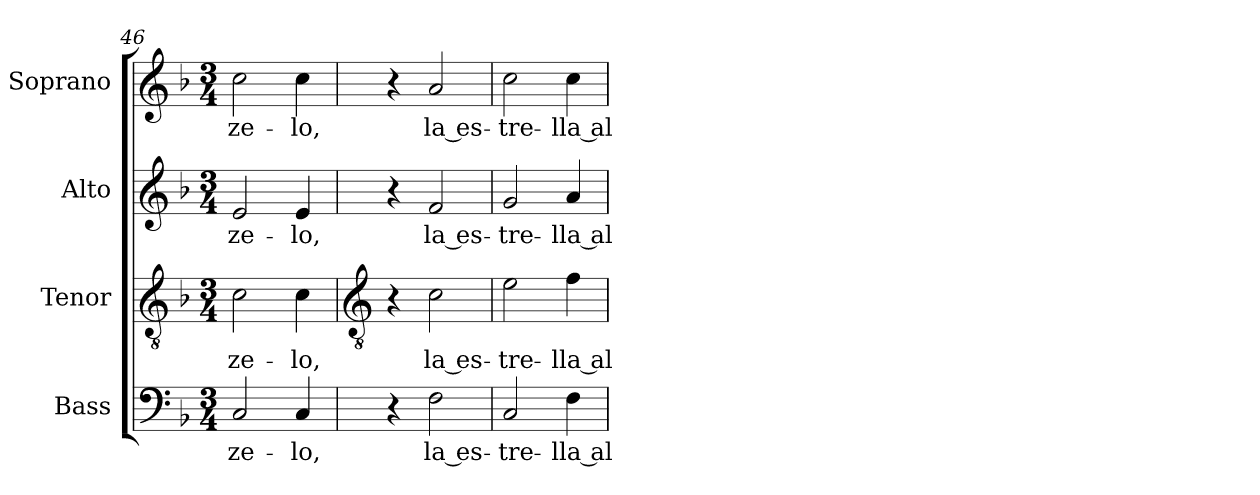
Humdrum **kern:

**kern	**text	**kern	**text	**kern	**text	**kern	**text
*part4	*part4	*part3	*part3	*part2	*part2	*part1	*part1
*staff4	*staff4	*staff3	*staff3	*staff2	*staff2	*staff1	*staff1
*I"Bass	*	*I"Tenor	*	*I"Alto	*	*I"Soprano	*
*I'B	*	*I'T	*	*I'A	*	*I'S	*
*clefF4	*	*clefGv2	*	*clefG2	*	*clefG2	*
*k[b-]	*	*k[b-]	*	*k[b-]	*	*k[b-]	*
*F:	*	*F:	*	*F:	*	*F:	*
*M3/4	*	*M3/4	*	*M3/4	*	*M3/4	*
=46	=46	=46	=46	=46	=46	=46	=46
!	!LO:LY:b	!	!LO:LY:b	!	!LO:LY:b	!	!LO:LY:b
2C	ze-	2c	ze-	2e	ze-	2cc	ze-
!	!LO:LY:b	!	!LO:LY:b	!	!LO:LY:b	!	!LO:LY:b
4C	-lo,	4c	-lo,	4e	-lo,	4cc	-lo,
!!LO:LB:g=z
=47	=47	=47	=47	=47	=47	=47	=47
*	*	*clefGv2	*	*	*	*	*
4r	.	4r	.	4r	.	4r	.
!	!LO:LY:b	!	!LO:LY:b	!	!LO:LY:b	!	!LO:LY:b
2F	la es-	2c	la es-	2f	la es-	2a	la es-
=48	=48	=48	=48	=48	=48	=48	=48
!	!LO:LY:b	!	!LO:LY:b	!	!LO:LY:b	!	!LO:LY:b
2C	-tre-	2e	-tre-	2g	-tre-	2cc	-tre-
!	!LO:LY:b	!	!LO:LY:b	!	!LO:LY:b	!	!LO:LY:b
4F	-lla al	4f	-lla al	4a	-lla al	4cc	-lla al
=	=	=	=	=	=	=	=
*-	*-	*-	*-	*-	*-	*-	*-
